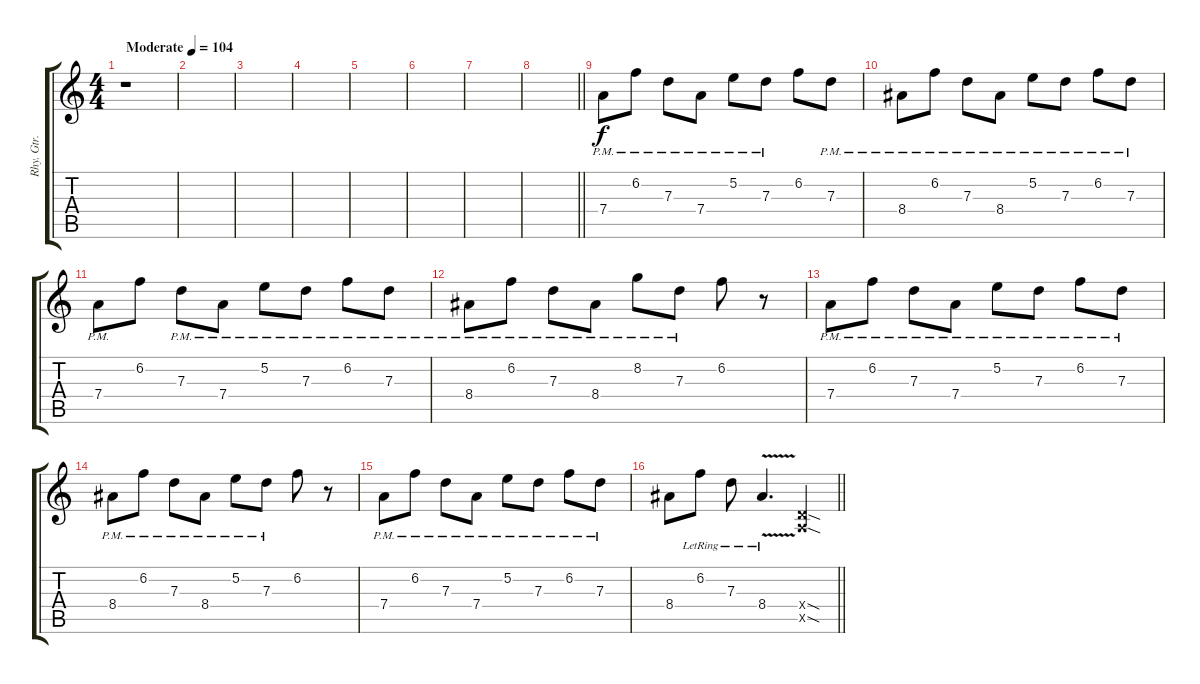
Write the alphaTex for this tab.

\track ("Rhy. Gtr. 1" "Rhy. Gtr. ") {instrument distortionguitar}
\staff {score tabs}
\tuning (E4 B3 G3 D3 A2 E2) {hide}
\ts (4 4)
\tempo (104 "Moderate")
\clef g2
\ks c
r.1{dy f instrument distortionguitar} |
|
|
|
|
|
|
\barLineRight lightlight
|
\section ("" "")
7.4{pm}.8 6.2{pm}.8 7.3{pm}.8 7.4{pm}.8 5.2{pm}.8 7.3{pm}.8 6.2.8 7.3{pm}.8 |
8.4{pm}.8 6.2{pm}.8 7.3{pm}.8 8.4{pm}.8 5.2{pm}.8 7.3{pm}.8 6.2{pm}.8 7.3{pm}.8 |
7.4{pm}.8 6.2.8 7.3{pm}.8 7.4{pm}.8 5.2{pm}.8 7.3{pm}.8 6.2{pm}.8 7.3{pm}.8 |
8.4{pm}.8 6.2{pm}.8 7.3{pm}.8 8.4{pm}.8 8.2{pm}.8 7.3{pm}.8 6.2.8 r.8 |
7.4{pm}.8 6.2{pm}.8 7.3{pm}.8 7.4{pm}.8 5.2{pm}.8 7.3{pm}.8 6.2{pm}.8 7.3{pm}.8 |
8.4{pm}.8 6.2{pm}.8 7.3{pm}.8 8.4{pm}.8 5.2{pm}.8 7.3{pm}.8 6.2.8 r.8 |
7.4{pm}.8 6.2{pm}.8 7.3{pm}.8 7.4{pm}.8 5.2{pm}.8 7.3{pm}.8 6.2{pm}.8 7.3{pm}.8 |
\barLineRight lightlight
8.4.8 6.2{lr}.8 7.3{lr}.8 8.4{v lr}.4{d} (0.4{sod x} 0.5{sod x}).4
